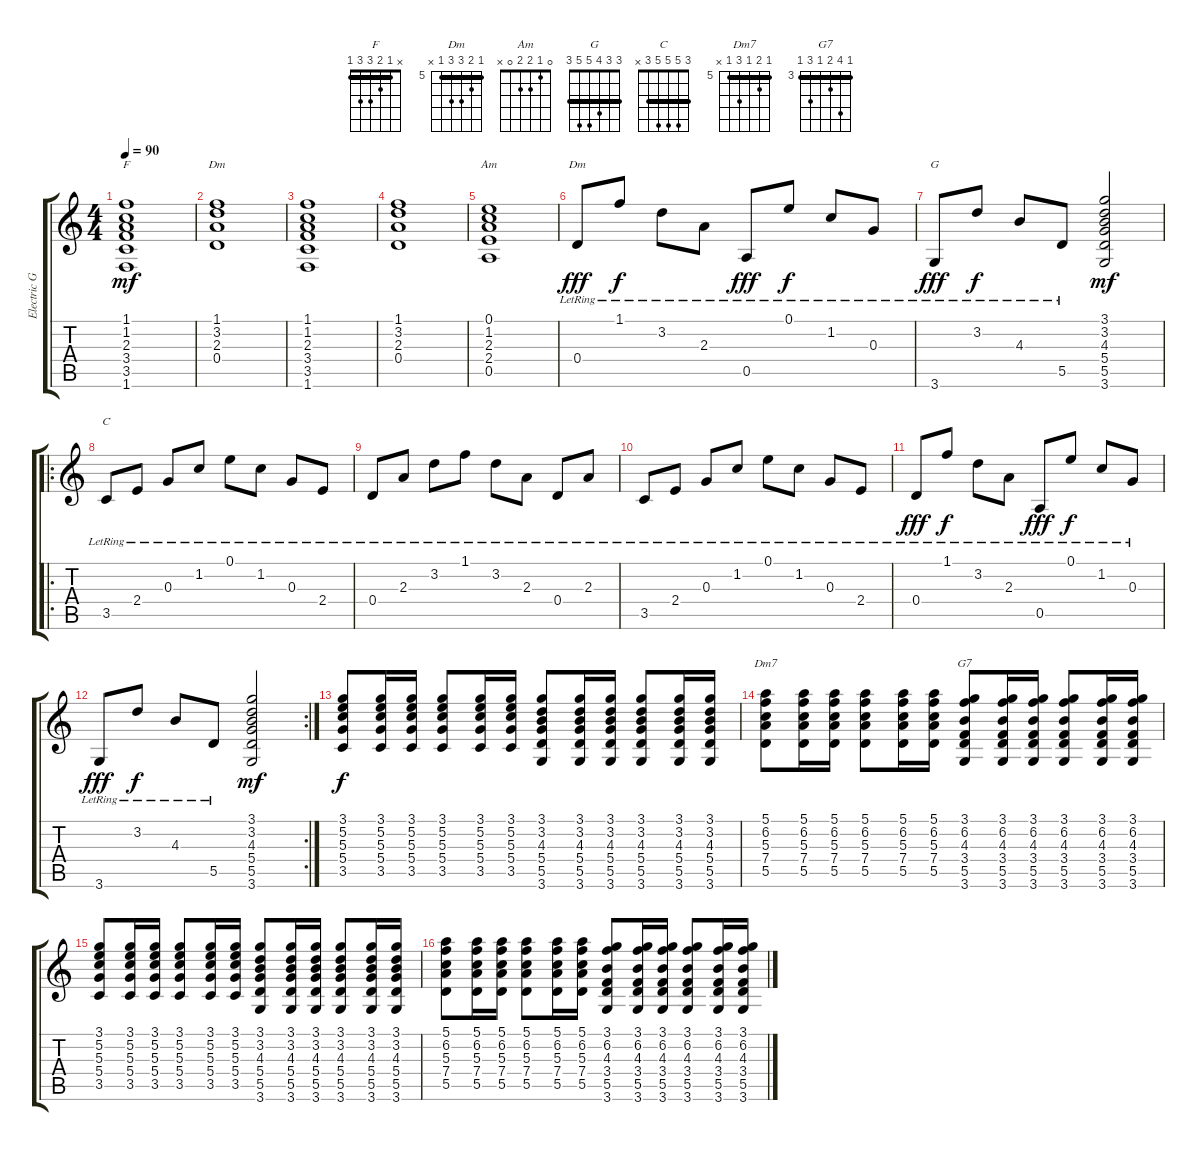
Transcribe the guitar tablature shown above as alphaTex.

\track ("Electric Guitar" "Electric G") {instrument electricguitarclean}
\staff {score tabs}
\tuning (E4 B3 G3 D3 A2 E2) {hide}
\chord ("F" x 1 2 3 3 1) {barre 1}
\chord ("Dm" 1 3 2 0 x x)
\chord ("Am" 0 1 2 2 0 x)
\chord ("Dm" 5 6 7 7 5 x) {firstfret 5 barre 5}
\chord ("G" 3 3 4 5 5 3) {barre 3}
\chord ("C" 3 5 5 5 3 x) {barre 3}
\chord ("Dm7" 5 6 5 7 5 x) {firstfret 5 barre 5}
\chord ("G7" 3 6 4 3 5 3) {firstfret 3 barre 3}
\ts (4 4)
\tempo 90
\clef g2
\ks c
(1.1 1.2 2.3 3.4 3.5 1.6).1{ch "F" dy mf instrument electricguitarclean} |
(1.1 3.2 2.3 0.4).1{ch "Dm"} |
(1.1 1.2 2.3 3.4 3.5 1.6).1 |
(1.1 3.2 2.3 0.4).1 |
(0.1 1.2 2.3 2.4 0.5).1{ch "Am"} |
0.4{lr}.8{ch "Dm" dy fff} 1.1{lr}.8{dy f} 3.2{lr}.8 2.3{lr}.8 0.5{lr}.8{dy fff} 0.1{lr}.8{dy f} 1.2{lr}.8 0.3{lr}.8 |
3.6{lr}.8{ch "G" dy fff} 3.2{lr}.8{dy f} 4.3{lr}.8 5.5{lr}.8 (3.1 3.2 4.3 5.4 5.5 3.6).2{dy mf} |
\ro
3.5{lr}.8{ch "C"} 2.4{lr}.8 0.3{lr}.8 1.2{lr}.8 0.1{lr}.8 1.2{lr}.8 0.3{lr}.8 2.4{lr}.8 |
0.4{lr}.8 2.3{lr}.8 3.2{lr}.8 1.1{lr}.8 3.2{lr}.8 2.3{lr}.8 0.4{lr}.8 2.3{lr}.8 |
3.5{lr}.8 2.4{lr}.8 0.3{lr}.8 1.2{lr}.8 0.1{lr}.8 1.2{lr}.8 0.3{lr}.8 2.4{lr}.8 |
0.4{lr}.8{dy fff} 1.1{lr}.8{dy f} 3.2{lr}.8 2.3{lr}.8 0.5{lr}.8{dy fff} 0.1{lr}.8{dy f} 1.2{lr}.8 0.3{lr}.8 |
\rc 2
3.6{lr}.8{dy fff} 3.2{lr}.8{dy f} 4.3{lr}.8 5.5{lr}.8 (3.1 3.2 4.3 5.4 5.5 3.6).2{dy mf} |
(3.1 5.2 5.3 5.4 3.5).8{dy f} (3.1 5.2 5.3 5.4 3.5).16 (3.1 5.2 5.3 5.4 3.5).16 (3.1 5.2 5.3 5.4 3.5).8 (3.1 5.2 5.3 5.4 3.5).16 (3.1 5.2 5.3 5.4 3.5).16 (3.1 3.2 4.3 5.4 5.5 3.6).8 (3.1 3.2 4.3 5.4 5.5 3.6).16 (3.1 3.2 4.3 5.4 5.5 3.6).16 (3.1 3.2 4.3 5.4 5.5 3.6).8 (3.1 3.2 4.3 5.4 5.5 3.6).16 (3.1 3.2 4.3 5.4 5.5 3.6).16 |
(5.1 6.2 5.3 7.4 5.5).8{ch "Dm7"} (5.1 6.2 5.3 7.4 5.5).16 (5.1 6.2 5.3 7.4 5.5).16 (5.1 6.2 5.3 7.4 5.5).8 (5.1 6.2 5.3 7.4 5.5).16 (5.1 6.2 5.3 7.4 5.5).16 (3.1 6.2 4.3 3.4 5.5 3.6).8{ch "G7"} (3.1 6.2 4.3 3.4 5.5 3.6).16 (3.1 6.2 4.3 3.4 5.5 3.6).16 (3.1 6.2 4.3 3.4 5.5 3.6).8 (3.1 6.2 4.3 3.4 5.5 3.6).16 (3.1 6.2 4.3 3.4 5.5 3.6).16 |
(3.1 5.2 5.3 5.4 3.5).8 (3.1 5.2 5.3 5.4 3.5).16 (3.1 5.2 5.3 5.4 3.5).16 (3.1 5.2 5.3 5.4 3.5).8 (3.1 5.2 5.3 5.4 3.5).16 (3.1 5.2 5.3 5.4 3.5).16 (3.1 3.2 4.3 5.4 5.5 3.6).8 (3.1 3.2 4.3 5.4 5.5 3.6).16 (3.1 3.2 4.3 5.4 5.5 3.6).16 (3.1 3.2 4.3 5.4 5.5 3.6).8 (3.1 3.2 4.3 5.4 5.5 3.6).16 (3.1 3.2 4.3 5.4 5.5 3.6).16 |
(5.1 6.2 5.3 7.4 5.5).8 (5.1 6.2 5.3 7.4 5.5).16 (5.1 6.2 5.3 7.4 5.5).16 (5.1 6.2 5.3 7.4 5.5).8 (5.1 6.2 5.3 7.4 5.5).16 (5.1 6.2 5.3 7.4 5.5).16 (3.1 6.2 4.3 3.4 5.5 3.6).8 (3.1 6.2 4.3 3.4 5.5 3.6).16 (3.1 6.2 4.3 3.4 5.5 3.6).16 (3.1 6.2 4.3 3.4 5.5 3.6).8 (3.1 6.2 4.3 3.4 5.5 3.6).16 (3.1 6.2 4.3 3.4 5.5 3.6).16
